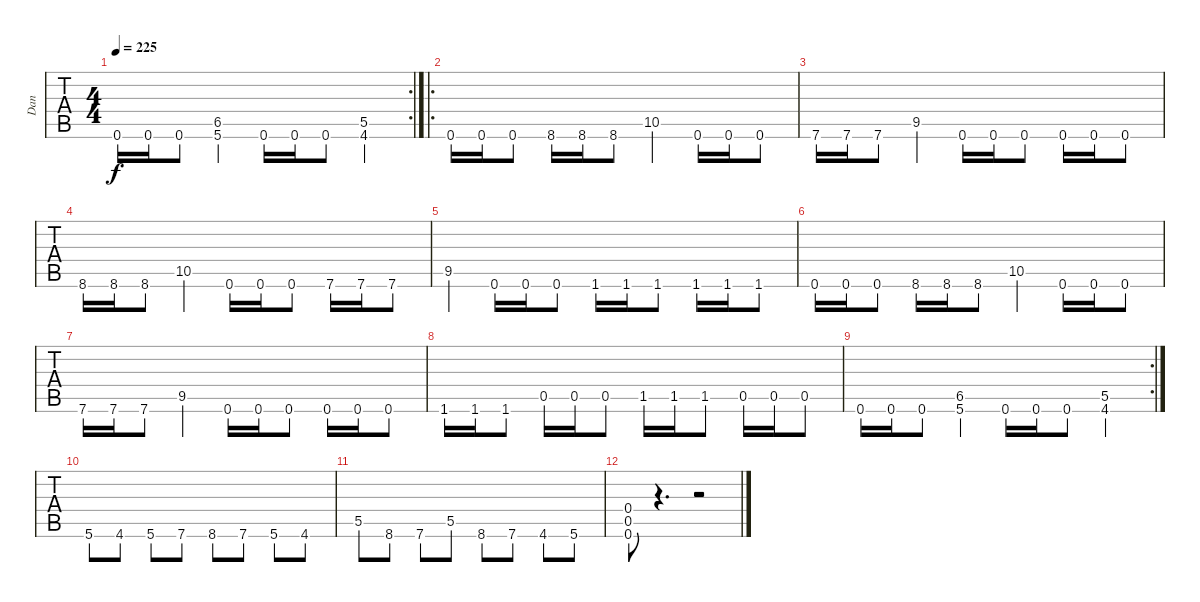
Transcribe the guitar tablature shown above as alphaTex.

\track ("Dan" "Dan") {instrument distortionguitar bank 255}
\staff {tabs}
\tuning (D4 A3 F3 C3 G2 C2) {hide}
\rc 2
\ts (4 4)
\tempo 225
\clef g2
\ks c
0.6.16{dy f} 0.6.16 0.6.8 (6.5 5.6).4 0.6.16 0.6.16 0.6.8 (5.5 4.6).4 |
\ro
0.6.16 0.6.16 0.6.8 8.6.16 8.6.16 8.6.8 10.5.4 0.6.16 0.6.16 0.6.8 |
7.6.16 7.6.16 7.6.8 9.5.4 0.6.16 0.6.16 0.6.8 0.6.16 0.6.16 0.6.8 |
8.6.16 8.6.16 8.6.8 10.5.4 0.6.16 0.6.16 0.6.8 7.6.16 7.6.16 7.6.8 |
9.5.4 0.6.16 0.6.16 0.6.8 1.6.16 1.6.16 1.6.8 1.6.16 1.6.16 1.6.8 |
0.6.16 0.6.16 0.6.8 8.6.16 8.6.16 8.6.8 10.5.4 0.6.16 0.6.16 0.6.8 |
7.6.16 7.6.16 7.6.8 9.5.4 0.6.16 0.6.16 0.6.8 0.6.16 0.6.16 0.6.8 |
1.6.16 1.6.16 1.6.8 0.5.16 0.5.16 0.5.8 1.5.16 1.5.16 1.5.8 0.5.16 0.5.16 0.5.8 |
\rc 2
0.6.16 0.6.16 0.6.8 (6.5 5.6).4 0.6.16 0.6.16 0.6.8 (5.5 4.6).4 |
5.6.8 4.6.8 5.6.8 7.6.8 8.6.8 7.6.8 5.6.8 4.6.8 |
5.5.8 8.6.8 7.6.8 5.5.8 8.6.8 7.6.8 4.6.8 5.6.8 |
(0.4 0.5 0.6).8 r.4{d} r.2
